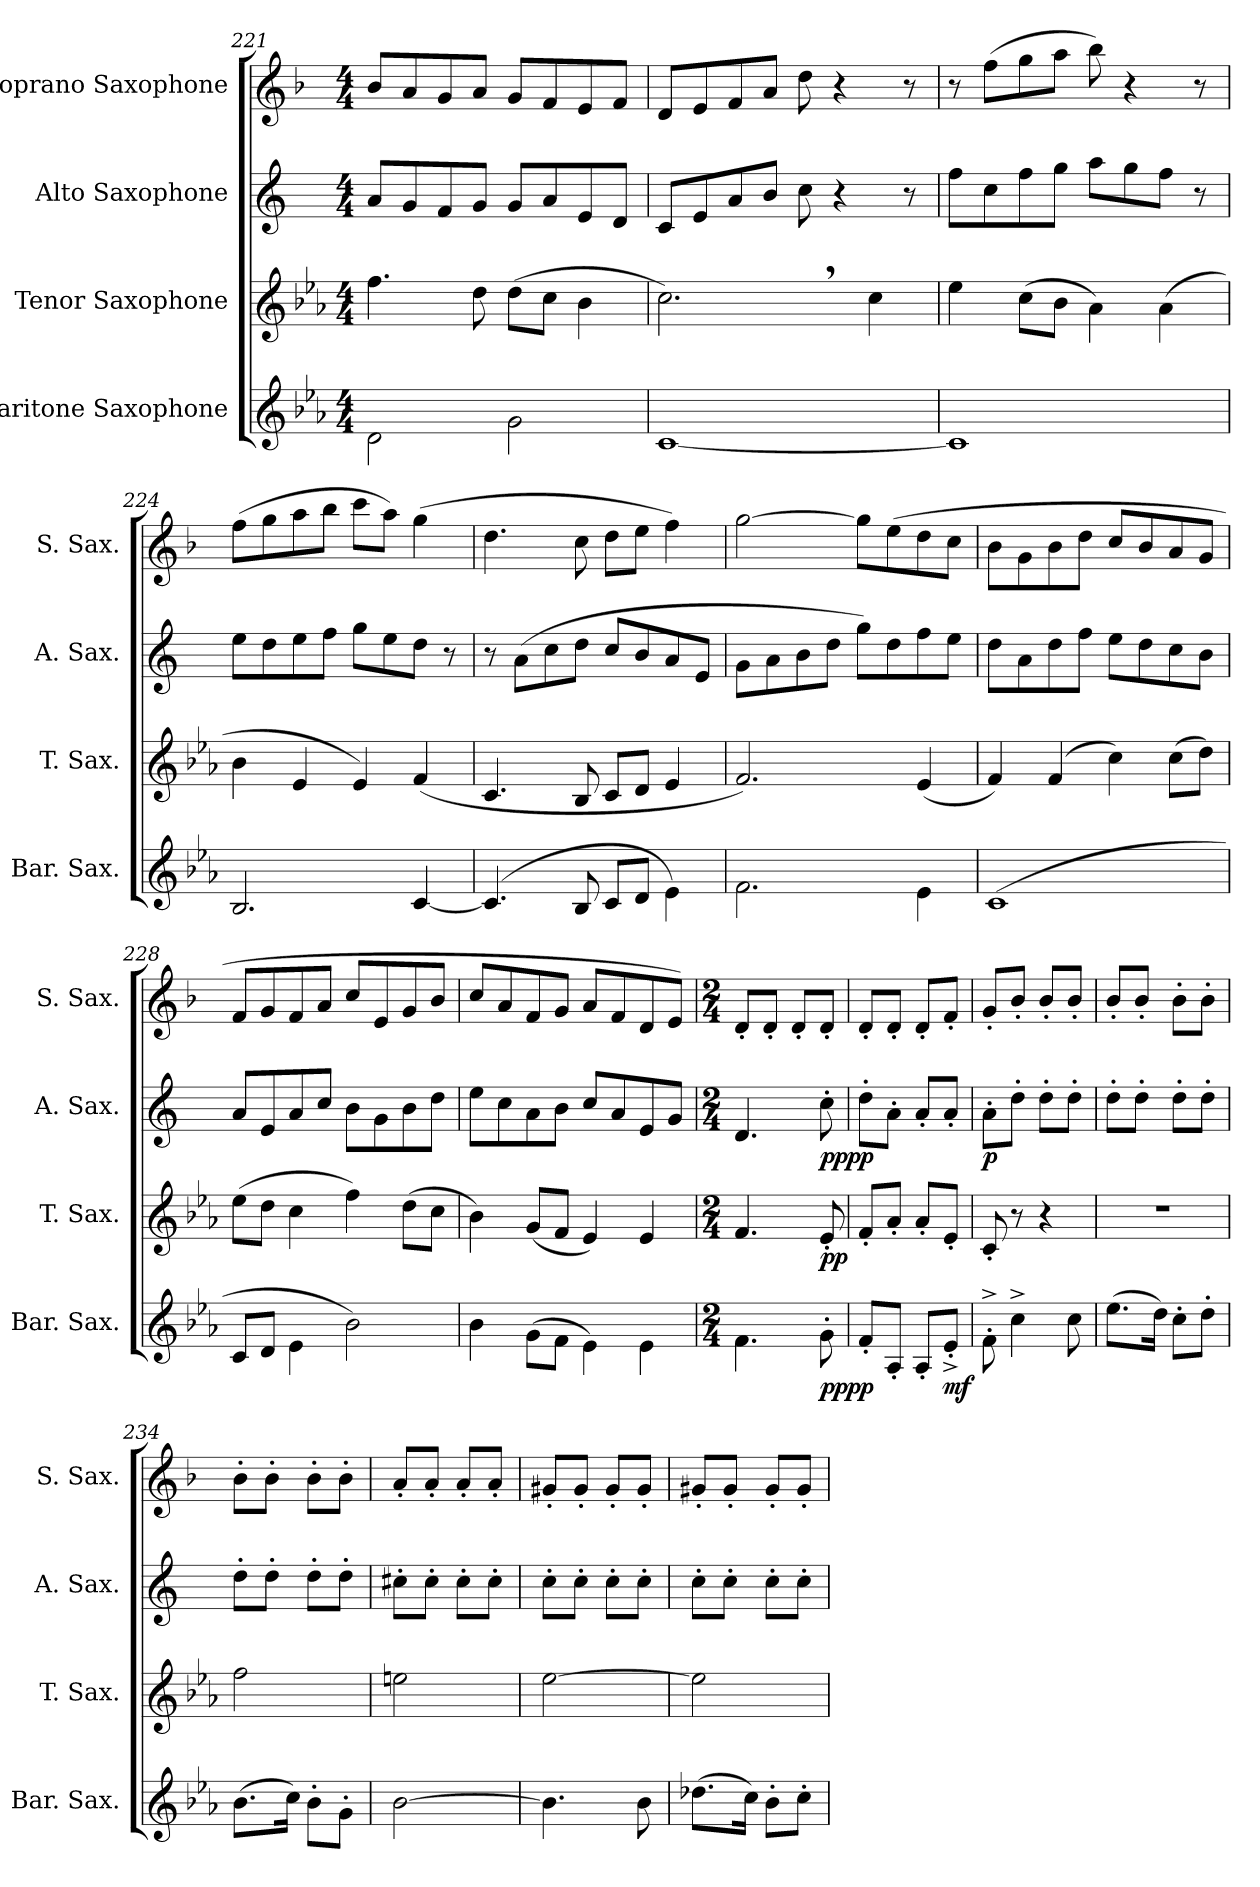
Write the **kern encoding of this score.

**kern	**dynam	**kern	**dynam	**kern	**dynam	**kern
*part4	*part4	*part3	*part3	*part2	*part2	*part1
*staff4	*staff4	*staff3	*staff3	*staff2	*staff2	*staff1
*I"Baritone Saxophone	*	*I"Tenor Saxophone	*	*I"Alto Saxophone	*	*I"Soprano Saxophone
*I'Bar. Sax.	*	*I'T. Sax.	*	*I'A. Sax.	*	*I'S. Sax.
*clefG2	*	*clefG2	*	*clefG2	*	*clefG2
*ITrd12c21	*	*ITrd8c14	*	*ITrd5c9	*	*ITrd1c2
*k[b-e-a-]	*	*k[b-e-a-]	*	*k[b-e-a-]	*	*k[b-e-a-]
*M4/4	*	*M4/4	*	*M4/4	*	*M4/4
=221	=221	=221	=221	=221	=221	=221
2D\	.	4.f\	.	8c/L	.	8a-/L
.	.	.	.	8B-/	.	8g/
.	.	.	.	8A-/	.	8f/
.	.	8d\	.	8B-/J	.	8g/J
2G\	.	(8d\L	.	8B-/L	.	8f/L
.	.	8c\J	.	8c/	.	8e-/
.	.	4B-\	.	8G/	.	8d/
.	.	.	.	8F/J	.	8e-/J
=222	=222	=222	=222	=222	=222	=222
[1C	.	2.c,\)	.	8E-/L	.	8c/L
.	.	.	.	8G/	.	8d/
.	.	.	.	8c/	.	8e-/
.	.	.	.	8d/J	.	8g/J
.	.	.	.	8e-\	.	8cc\
.	.	.	.	4r	.	4r
.	.	4c\	.	.	.	.
.	.	.	.	8r	.	8r
!!LO:LB:g=z
=223	=223	=223	=223	=223	=223	=223
1C]	.	4e-\	.	8a-\L	.	8r
.	.	.	.	8e-\	.	(8ee-\L
.	.	(8c\L	.	8a-\	.	8ff\
.	.	8B-\J	.	8b-\J	.	8gg\J
.	.	4A-\)	.	8cc\L	.	8aa-\)
.	.	.	.	8b-\	.	4r
.	.	(4A-\	.	8a-\J	.	.
.	.	.	.	8r	.	8r
=224	=224	=224	=224	=224	=224	=224
2.BB-/	.	4B-\	.	8g\L	.	(8ee-\L
.	.	.	.	8f\	.	8ff\
.	.	4E-/	.	8g\	.	8gg\
.	.	.	.	8a-\J	.	8aa-\J
.	.	4E-/)	.	8b-\L	.	8bb-\L
.	.	.	.	8g\	.	8gg\J)
[4C/	.	(4F/	.	8f\J	.	(4ff\
.	.	.	.	8r	.	.
=225	=225	=225	=225	=225	=225	=225
(4.C/]	.	4.C/	.	8r	.	4.cc\
.	.	.	.	(8c\L	.	.
.	.	.	.	8e-\	.	.
8BB-/	.	8BB-/	.	8f\J	.	8b-\
8C/L	.	8C/L	.	8e-/L	.	8cc\L
8D/J	.	8D/J	.	8d/	.	8dd\J
4E-\)	.	4E-/	.	8c/	.	4ee-\)
.	.	.	.	8G/J	.	.
=226	=226	=226	=226	=226	=226	=226
2.F\	.	2.F/)	.	8B-\L	.	[2ff\
.	.	.	.	8c\	.	.
.	.	.	.	8d\	.	.
.	.	.	.	8f\J	.	.
.	.	.	.	8b-\L)	.	8ff\L]
.	.	.	.	8f\	.	(8dd\
!	!	!	!LO:DY:b	!	!	!
!	!	!	!LO:DY:n=1:b	!	!	!
4E-\	.	(4E-/	mf mf	8a-\	.	8cc\
.	.	.	.	8g\J	.	8b-\J
=227	=227	=227	=227	=227	=227	=227
(1C	.	4F/)	.	8f\L	.	8a-\L
.	.	.	.	8c\	.	8f\
.	.	(4F/	.	8f\	.	8a-\
.	.	.	.	8a-\J	.	8cc\J
.	.	4c\)	.	8g\L	.	8b-/L
.	.	.	.	8f\	.	8a-/
.	.	(8c\L	.	8e-\	.	8g/
.	.	8d\J)	.	8d\J	.	8f/J
=228	=228	=228	=228	=228	=228	=228
8C/L	.	(8e-\L	.	8c/L	.	8e-/L
8D/J	.	8d\J	.	8G/	.	8f/
4E-\	.	4c\	.	8c/	.	8e-/
.	.	.	.	8e-/J	.	8g/J
2B-\)	.	4f\)	.	8d\L	.	8b-/L
.	.	.	.	8B-\	.	8d/
.	.	(8d\L	.	8d\	.	8f/
.	.	8c\J	.	8f\J	.	8a-/J
!!LO:PB:g=z
=229	=229	=229	=229	=229	=229	=229
4B-\	.	4B-\)	.	8g\L	.	8b-/L
.	.	.	.	8e-\	.	8g/
(8G\L	.	(8G/L	.	8c\	.	8e-/
8F\J	.	8F/J	.	8d\J	.	8f/J
4E-\)	.	4E-/)	.	8e-/L	.	8g/L
.	.	.	.	8c/	.	8e-/
4E-\	.	4E-/	.	8G/	.	8c/
.	.	.	.	8B-/J	.	8d/J)
=230	=230	=230	=230	=230	=230	=230
*M2/4	*	*M2/4	*	*M2/4	*	*M2/4
4.F\	.	4.F/	.	4.F/	.	8c'/L
.	.	.	.	.	.	8c'/J
.	.	.	.	.	.	8c'/L
!	!LO:DY:b	!	!	!	!	!
!	!LO:DY:n=1:b	!	!	!	!	!
!	!LO:DY:n=2:b	!	!	!	!	!
!	!LO:DY:n=3:b	!	!LO:DY:b	!	!	!
!	!	!	!LO:DY:n=1:b	!	!LO:DY:b	!
!	!	!	!	!	!LO:DY:n=1:b	!
!	!	!	!	!	!LO:DY:n=2:b	!
!	!	!	!	!	!LO:DY:n=3:b	!
8G'\	p p p p	8E-'/	p p	8e-'\	p p p p	8c'/J
=231	=231	=231	=231	=231	=231	=231
8F'/L	.	8F'/L	.	8f'\L	.	8c'/L
8AA-'/J	.	8A-'/J	.	8c'\J	.	8c'/J
8AA-'/L	.	8A-'/L	.	8c'/L	.	8c'/L
!	!LO:DY:b	!	!	!	!	!
8E-'^/J	mf	8E-'/J	.	8c'/J	.	8e-'/J
=232	=232	=232	=232	=232	=232	=232
!	!	!	!	!	!LO:DY:b	!
8F'^\	.	8C'/	.	8c'\L	p	8f'/L
4c^\	.	8r	.	8f'\J	.	8a-'/J
.	.	4r	.	8f'\L	.	8a-'/L
8c\	.	.	.	8f'\J	.	8a-'/J
=233	=233	=233	=233	=233	=233	=233
(8.e-\L	.	2r	.	8f'\L	.	8a-'/L
.	.	.	.	8f'\J	.	8a-'/J
16d\Jk)	.	.	.	.	.	.
8c'\L	.	.	.	8f'\L	.	8a-'\L
8d'\J	.	.	.	8f'\J	.	8a-'\J
=234	=234	=234	=234	=234	=234	=234
(8.B-\L	.	2f\	.	8f'\L	.	8a-'\L
.	.	.	.	8f'\J	.	8a-'\J
16c\Jk)	.	.	.	.	.	.
8B-'\L	.	.	.	8f'\L	.	8a-'\L
8G'\J	.	.	.	8f'\J	.	8a-'\J
=235	=235	=235	=235	=235	=235	=235
[2B-\	.	2en\	.	8en'\L	.	8g'/L
.	.	.	.	8e'\J	.	8g'/J
.	.	.	.	8e'\L	.	8g'/L
.	.	.	.	8e'\J	.	8g'/J
=236	=236	=236	=236	=236	=236	=236
4.B-\]	.	[2e-\	.	8e-'\L	.	8f#X'/L
.	.	.	.	8e-'\J	.	8f#'/J
.	.	.	.	8e-'\L	.	8f#'/L
8B-\	.	.	.	8e-'\J	.	8f#'/J
=237	=237	=237	=237	=237	=237	=237
(8.d-X\L	.	2e-\]	.	8e-'\L	.	8f#X'/L
.	.	.	.	8e-'\J	.	8f#'/J
16c\Jk)	.	.	.	.	.	.
8B-'\L	.	.	.	8e-'\L	.	8f#'/L
8c'\J	.	.	.	8e-'\J	.	8f#'/J
=	=	=	=	=	=	=
*-	*-	*-	*-	*-	*-	*-
